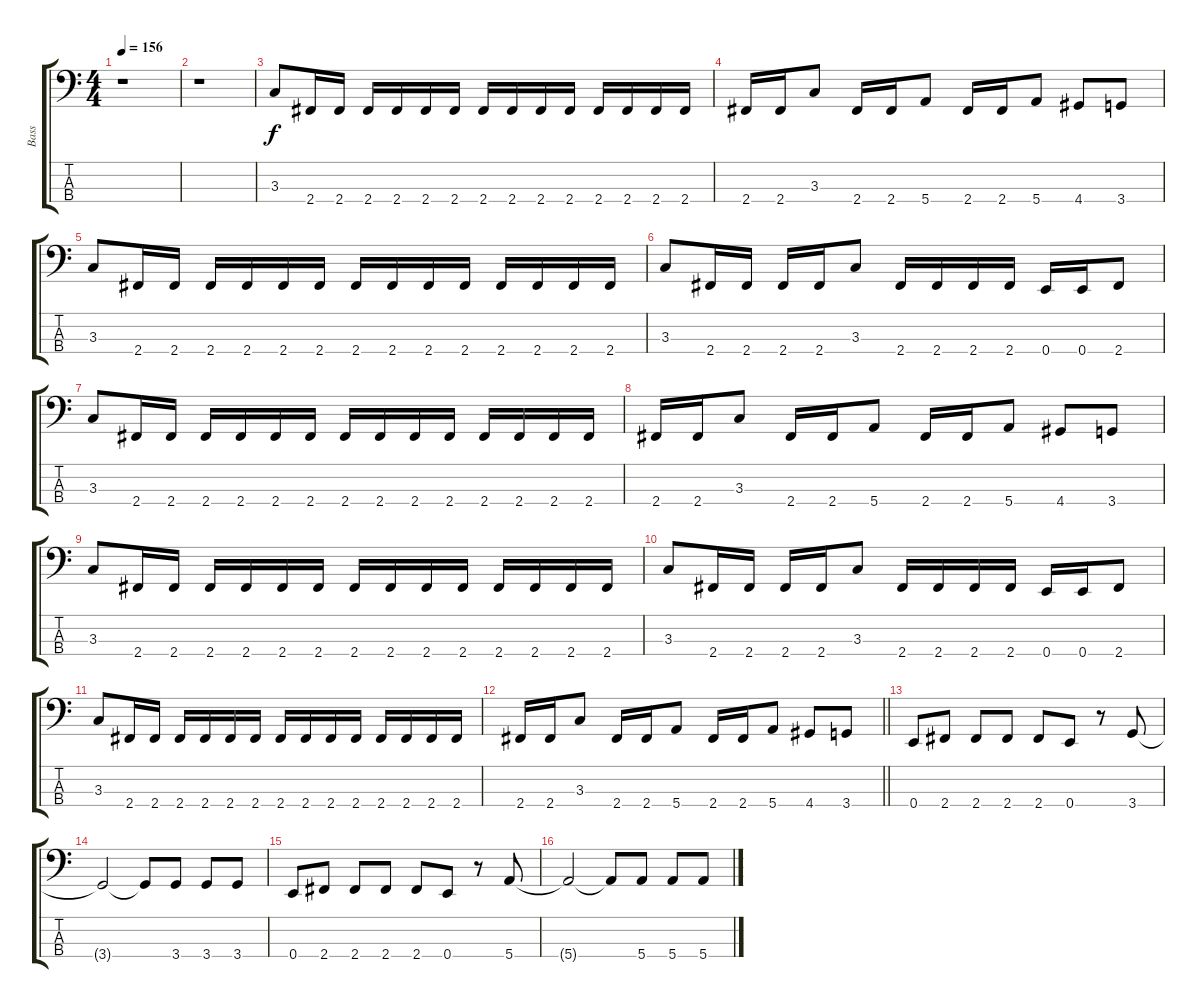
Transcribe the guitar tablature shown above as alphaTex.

\track ("Bass" "Bass") {instrument electricbassfinger}
\staff {score tabs}
\tuning (G2 D2 A1 E1) {hide}
\ts (4 4)
\tempo 156
\clef f4
\ks c
r.1{dy f instrument electricbassfinger} |
r.1 |
3.3.8 2.4.16 2.4.16 2.4.16 2.4.16 2.4.16 2.4.16 2.4.16 2.4.16 2.4.16 2.4.16 2.4.16 2.4.16 2.4.16 2.4.16 |
2.4.16 2.4.16 3.3.8 2.4.16 2.4.16 5.4.8 2.4.16 2.4.16 5.4.8 4.4.8 3.4.8 |
3.3.8 2.4.16 2.4.16 2.4.16 2.4.16 2.4.16 2.4.16 2.4.16 2.4.16 2.4.16 2.4.16 2.4.16 2.4.16 2.4.16 2.4.16 |
3.3.8 2.4.16 2.4.16 2.4.16 2.4.16 3.3.8 2.4.16 2.4.16 2.4.16 2.4.16 0.4.16 0.4.16 2.4.8 |
3.3.8 2.4.16 2.4.16 2.4.16 2.4.16 2.4.16 2.4.16 2.4.16 2.4.16 2.4.16 2.4.16 2.4.16 2.4.16 2.4.16 2.4.16 |
2.4.16 2.4.16 3.3.8 2.4.16 2.4.16 5.4.8 2.4.16 2.4.16 5.4.8 4.4.8 3.4.8 |
3.3.8 2.4.16 2.4.16 2.4.16 2.4.16 2.4.16 2.4.16 2.4.16 2.4.16 2.4.16 2.4.16 2.4.16 2.4.16 2.4.16 2.4.16 |
3.3.8 2.4.16 2.4.16 2.4.16 2.4.16 3.3.8 2.4.16 2.4.16 2.4.16 2.4.16 0.4.16 0.4.16 2.4.8 |
3.3.8 2.4.16 2.4.16 2.4.16 2.4.16 2.4.16 2.4.16 2.4.16 2.4.16 2.4.16 2.4.16 2.4.16 2.4.16 2.4.16 2.4.16 |
\barLineRight lightlight
2.4.16 2.4.16 3.3.8 2.4.16 2.4.16 5.4.8 2.4.16 2.4.16 5.4.8 4.4.8 3.4.8 |
0.4.8 2.4.8 2.4.8 2.4.8 2.4.8 0.4.8 r.8 3.4.8 |
3.4{t}.2 3.4{t}.8 3.4.8 3.4.8 3.4.8 |
0.4.8 2.4.8 2.4.8 2.4.8 2.4.8 0.4.8 r.8 5.4.8 |
5.4{t}.2 5.4{t}.8 5.4.8 5.4.8 5.4.8
